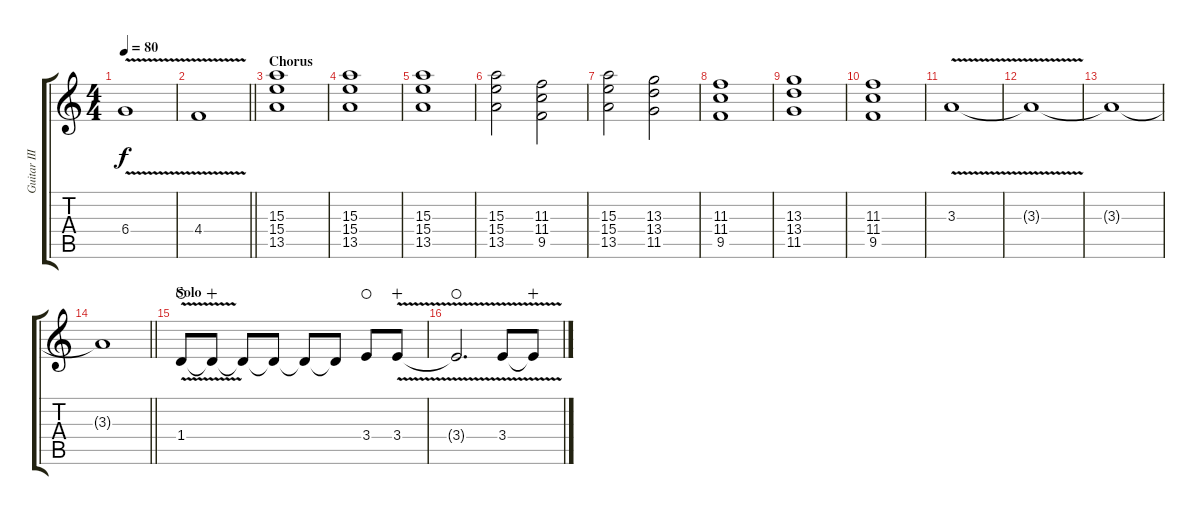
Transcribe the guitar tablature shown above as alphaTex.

\track ("Guitar III (Ron \"Bumblefoot\" Thal)" "Guitar III") {instrument overdrivenguitar}
\staff {score tabs}
\tuning (Eb4 Bb3 Gb3 Db3 Ab2 Eb2) {hide}
\ts (4 4)
\tempo 80
\clef g2
\ks c
6.4{v}.1{dy f} |
\barLineRight lightlight
4.4{v}.1 |
\section ("" "Chorus")
(15.3 15.4 13.5).1 |
(15.3 15.4 13.5).1 |
(15.3 15.4 13.5).1 |
(15.3 15.4 13.5).2 (11.3 11.4 9.5).2 |
(15.3 15.4 13.5).2 (13.3 13.4 11.5).2 |
(11.3 11.4 9.5).1 |
(13.3 13.4 11.5).1 |
(11.3 11.4 9.5).1 |
3.3{v}.1 |
3.3{t}.1 |
3.3{t}.1 |
\barLineRight lightlight
3.3{t}.1 |
\section ("" "Solo")
1.4{v}.8{volume 16 balance 8 waho} 1.4{t}.8{wahc} 1.4{t}.8 1.4{t}.8 1.4{t}.8 1.4{t}.8 3.4.8{waho} 3.4{v}.8{wahc} |
3.4{t}.2{d waho} 3.4{v}.8 3.4{t}.8{wahc}
